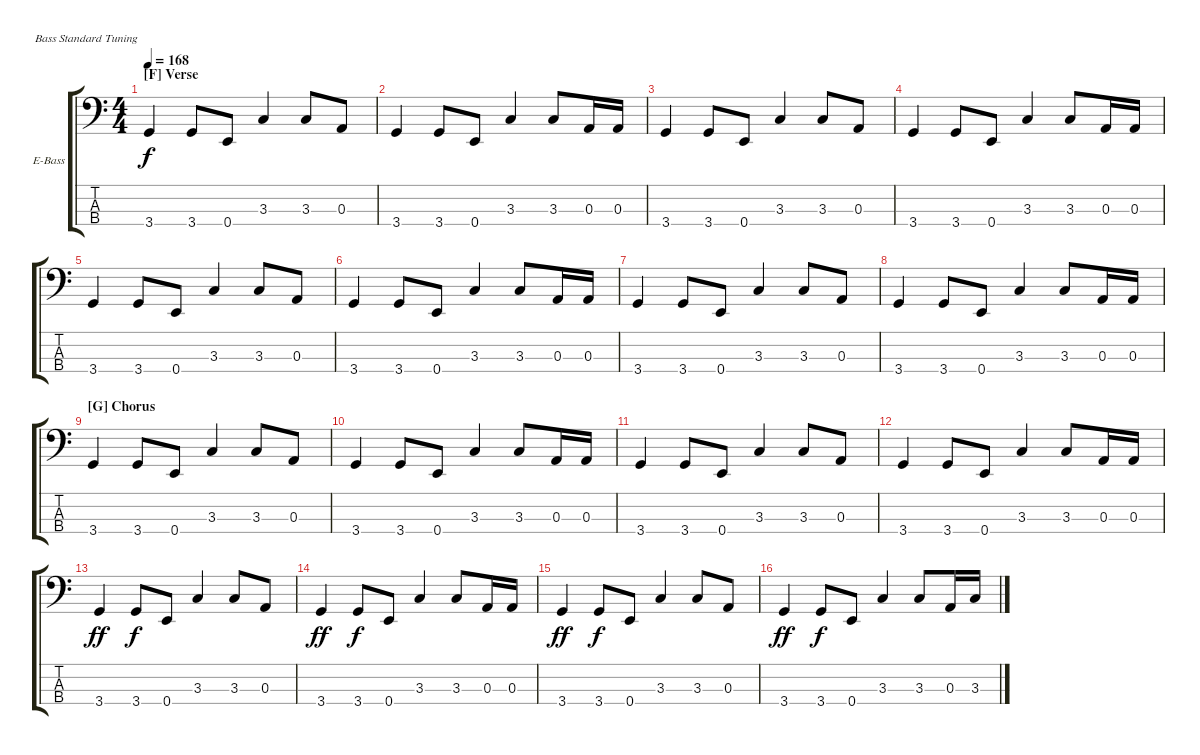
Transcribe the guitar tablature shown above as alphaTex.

\bracketExtendMode groupsimilarinstruments
\firstSystemTrackNameOrientation horizontal
\otherSystemsTrackNameOrientation horizontal
\track ("Bass" "E-Bass") {instrument electricbasspick}
\staff {score tabs}
\tuning (G2 D2 A1 E1)
\ts (4 4)
\section ("F" "Verse")
\tempo 168
\clef f4
\scale
0.960908
\ks c
3.4.4{dy f} 3.4.8 0.4.8 3.3.4 3.3.8 0.3.8 |
\scale
0.960908 3.4.4 3.4.8 0.4.8 3.3.4 3.3.8 0.3.16 0.3.16 |
\scale
1.07818 3.4.4 3.4.8 0.4.8 3.3.4 3.3.8 0.3.8 |
\scale
0.960908 3.4.4 3.4.8 0.4.8 3.3.4 3.3.8 0.3.16 0.3.16 |
\scale
0.960908 3.4.4 3.4.8 0.4.8 3.3.4 3.3.8 0.3.8 |
\scale
1.07818 3.4.4 3.4.8 0.4.8 3.3.4 3.3.8 0.3.16 0.3.16 |
\scale
0.960908 3.4.4 3.4.8 0.4.8 3.3.4 3.3.8 0.3.8 |
\scale
0.960908 3.4.4 3.4.8 0.4.8 3.3.4 3.3.8 0.3.16 0.3.16 |
\section ("G" "Chorus")
\scale
1.07818 3.4.4 3.4.8 0.4.8 3.3.4 3.3.8 0.3.8 |
\scale
0.960908 3.4.4 3.4.8 0.4.8 3.3.4 3.3.8 0.3.16 0.3.16 |
\scale
0.960908 3.4.4 3.4.8 0.4.8 3.3.4 3.3.8 0.3.8 |
\scale
1.07818 3.4.4 3.4.8 0.4.8 3.3.4 3.3.8 0.3.16 0.3.16 |
\scale
0.960908 3.4.4{dy ff} 3.4.8{dy f} 0.4.8 3.3.4 3.3.8 0.3.8 |
\scale
0.960908 3.4.4{dy ff} 3.4.8{dy f} 0.4.8 3.3.4 3.3.8 0.3.16 0.3.16 |
\scale
1.07818 3.4.4{dy ff} 3.4.8{dy f} 0.4.8 3.3.4 3.3.8 0.3.8 |
\scale
0.960908 3.4.4{dy ff} 3.4.8{dy f} 0.4.8 3.3.4 3.3.8 0.3.16 3.3.16
